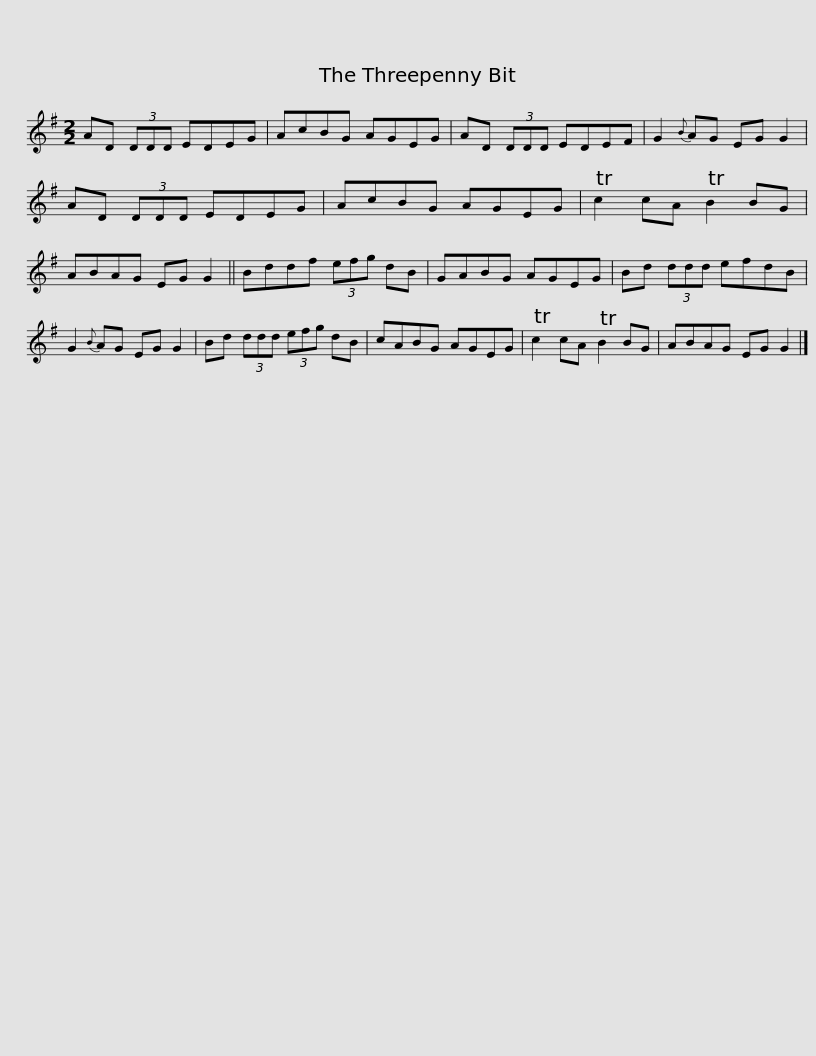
X:1
L:1/8
M:2/2
I:linebreak $
K:G
V:1 treble
V:1
 AD (3DDD EDEG | AcBG AGEG | AD (3DDD EDEF | G2{B} AG EG G2 | AD (3DDD EDEG |$ %5
 AcBG AGEG | Tc2 cA TB2 BG | ABAG EG G2 || Bddf (3efg dB | GABG AGEG |$ %10
 Bd (3ddd efdB | G2{B} AG EG G2 | Bd (3ddd (3efg dB | cABG AGEG | Tc2 cA TB2 BG |$ %15
 ABAG EG G2 |] %16
